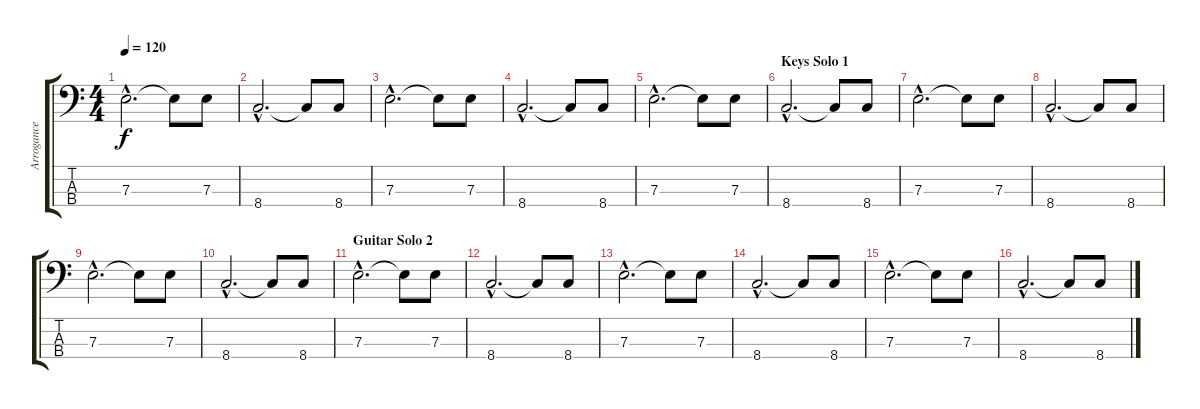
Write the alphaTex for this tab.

\track ("Arrogance" "Arrogance") {instrument fretlessbass}
\staff {score tabs}
\tuning (G2 D2 A1 E1) {hide}
\ts (4 4)
\tempo 120
\clef f4
\ks c
7.3{hac}.2{d dy f} 7.3{t}.8 7.3.8 |
8.4{hac}.2{d} 8.4{t}.8 8.4.8 |
7.3{hac}.2{d} 7.3{t}.8 7.3.8 |
8.4{hac}.2{d} 8.4{t}.8 8.4.8 |
7.3{hac}.2{d} 7.3{t}.8 7.3.8 |
\section ("" "Keys Solo 1")
8.4{hac}.2{d} 8.4{t}.8 8.4.8 |
7.3{hac}.2{d} 7.3{t}.8 7.3.8 |
8.4{hac}.2{d} 8.4{t}.8 8.4.8 |
7.3{hac}.2{d} 7.3{t}.8 7.3.8 |
8.4{hac}.2{d} 8.4{t}.8 8.4.8 |
\section ("" "Guitar Solo 2")
7.3{hac}.2{d} 7.3{t}.8 7.3.8 |
8.4{hac}.2{d} 8.4{t}.8 8.4.8 |
7.3{hac}.2{d} 7.3{t}.8 7.3.8 |
8.4{hac}.2{d} 8.4{t}.8 8.4.8 |
7.3{hac}.2{d} 7.3{t}.8 7.3.8 |
8.4{hac}.2{d} 8.4{t}.8 8.4.8
